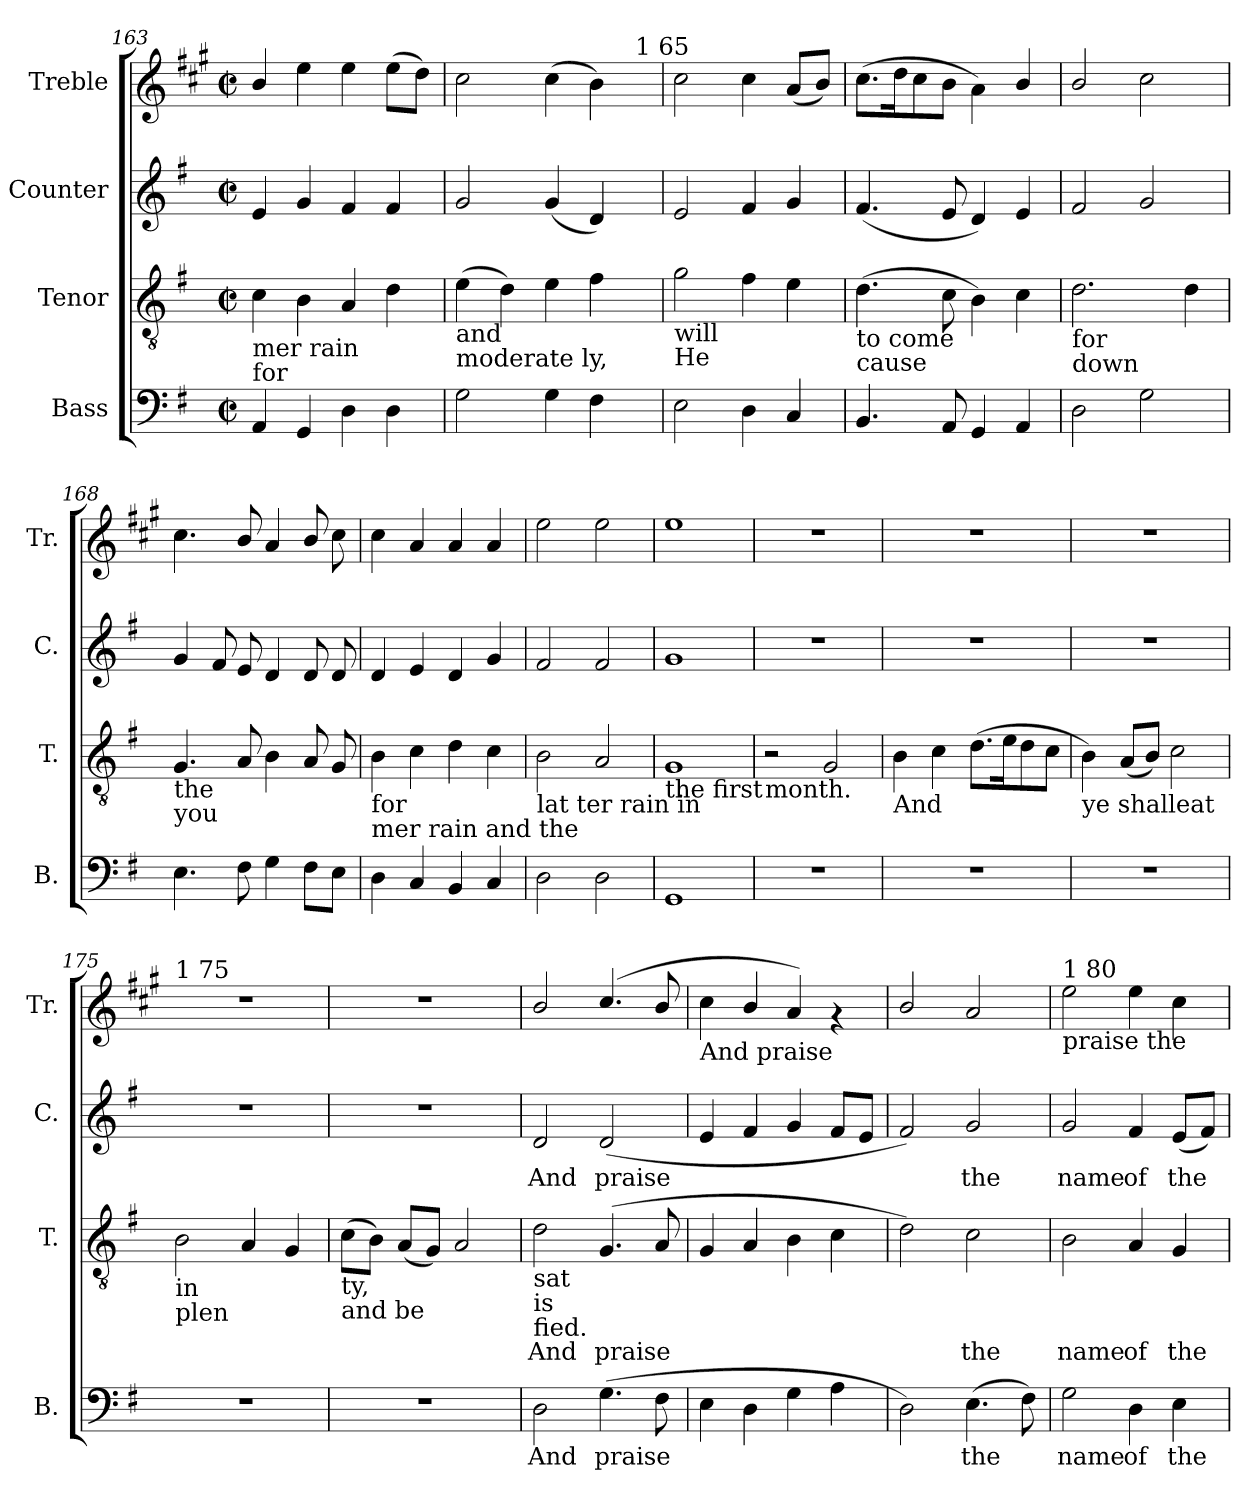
**kern	**text	**kern	**text	**kern	**text	**kern
*part4	*part4	*part3	*part3	*part2	*part2	*part1
*staff4	*staff4	*staff3	*staff3	*staff2	*staff2	*staff1
*I"Bass	*	*I"Tenor	*	*I"Counter	*	*I"Treble
*I'B.	*	*I'T.	*	*I'C.	*	*I'Tr.
*clefF4	*	*clefGv2	*	*clefG2	*	*clefG2
*	*	*	*	*	*	*ITrd1c2
*k[f#]	*	*k[f#]	*	*k[f#]	*	*k[f#]
*G:	*	*G:	*	*G:	*	*G:
*M2/2	*	*M2/2	*	*M2/2	*	*M2/2
*met(c|)	*	*met(c|)	*	*met(c|)	*	*met(c|)
=163	=163	=163	=163	=163	=163	=163
!	!	!LO:TX:b:t=mer rain	!	!	!	!
!	!	!LO:TX:b:t=for	!	!	!	!
!	!LO:LY:a:cj	!	!LO:LY:a:cj	!	!LO:LY:b:cj	!
4AA/	.	4c\	.	4e/	.	4a/
!	!LO:LY:a:cj	!	!LO:LY:a:cj	!	!LO:LY:b:cj	!
4GG/	.	4B\	.	4g/	.	4dd\
!	!LO:LY:a:cj	!	!LO:LY:a:cj	!	!LO:LY:b:cj	!
4D\	.	4A/	.	4f#/	.	4dd\
!	!LO:LY:a:cj	!	!LO:LY:a:cj	!	!LO:LY:b:cj	!
4D\	.	4d\	.	4f#/	.	(>8dd\L
.	.	.	.	.	.	8cc\J)
=164	=164	=164	=164	=164	=164	=164
!	!	!LO:TX:b:t=and	!	!	!	!
!	!	!LO:TX:b:t=moderate ly,	!	!	!	!
!	!LO:LY:a:cj	!	!LO:LY:a:cj	!	!LO:LY:b:cj	!
*	*	*	*	*	*	*^
2G\	.	(>4e\	.	2g/	.	2b\	2ryy
!	!	!	!LO:LY:a:cj	!	!	!	!
.	.	4d\)	.	.	.	.	.
!	!LO:LY:a:cj	!	!LO:LY:a:cj	!	!LO:LY:b:cj	!	!
4G\	.	4e\	.	(<4g/	.	(>4b\	4ryy
!	!LO:LY:a:cj	!	!LO:LY:a:cj	!	!LO:LY:b:cj	!	!
4F#\	.	4f#\	.	4d/)	.	4a\)	8ryy
.	.	.	.	.	.	.	32.ryy
!	!	!	!	!	!	!	!LO:TX:a:t=1 65
.	.	.	.	.	.	.	16ryy
.	.	.	.	.	.	.	64ryy
=165	=165	=165	=165	=165	=165	=165	=165
!	!	!LO:TX:b:t=will	!	!	!	!	!
!	!	!LO:TX:b:t=He	!	!	!	!	!
!	!LO:LY:a:cj	!	!LO:LY:a:cj	!	!LO:LY:b:cj	!	!
*	*	*	*	*	*	*v	*v
2E\	.	2g\	.	2e/	.	2b\
!	!LO:LY:a:cj	!	!LO:LY:a:cj	!	!LO:LY:b:cj	!
4D\	.	4f#\	.	4f#/	.	4b\
!	!LO:LY:a:cj	!	!LO:LY:a:cj	!	!LO:LY:b:cj	!
4C/	.	4e\	.	4g/	.	(<8g/L
.	.	.	.	.	.	8a/J)
=166	=166	=166	=166	=166	=166	=166
!	!	!LO:TX:b:t=to come	!	!	!	!
!	!	!LO:TX:b:t=cause	!	!	!	!
!	!LO:LY:a:cj	!	!LO:LY:a:cj	!	!LO:LY:b:cj	!
4.BB/	.	(>4.d\	.	(<4.f#/	.	(>8.b\L
.	.	.	.	.	.	16cc\
.	.	.	.	.	.	8b\
!	!LO:LY:a:cj	!	!LO:LY:a:cj	!	!LO:LY:b:cj	!
8AA/	.	8c\	.	8e/	.	8a\J
!	!LO:LY:a:cj	!	!LO:LY:a:cj	!	!LO:LY:b:cj	!
4GG/	.	4B\)	.	4d/)	.	4g\)
!	!LO:LY:a:cj	!	!LO:LY:a:cj	!	!LO:LY:b:cj	!
4AA/	.	4c\	.	4e/	.	4a/
=167	=167	=167	=167	=167	=167	=167
!	!	!LO:TX:b:t=for	!	!	!	!
!	!	!LO:TX:b:t=down	!	!	!	!
!	!LO:LY:a:cj	!	!LO:LY:a:cj	!	!LO:LY:b:cj	!
2D\	.	2.d\	.	2f#/	.	2a/
!	!LO:LY:a:cj	!	!	!	!LO:LY:b:cj	!
2G\	.	.	.	2g/	.	2b\
!	!	!	!LO:LY:a:cj	!	!	!
.	.	4d\	.	.	.	.
!!LO:PB:g=z
=168	=168	=168	=168	=168	=168	=168
!	!	!LO:TX:b:t=the	!	!	!	!
!	!	!LO:TX:b:t=you	!	!	!	!
!	!LO:LY:a:cj	!	!LO:LY:a:cj	!	!LO:LY:b:cj	!
4.E\	.	4.G/	.	4g/	.	4.b\
!	!	!	!	!	!LO:LY:b:cj	!
.	.	.	.	8f#/	.	.
!	!LO:LY:a:cj	!	!LO:LY:a:cj	!	!LO:LY:b:cj	!
8F#\	.	8A/	.	8e/	.	8a/
!	!LO:LY:a:cj	!	!LO:LY:a:cj	!	!LO:LY:b:cj	!
4G\	.	4B\	.	4d/	.	4g/
!	!LO:LY:a:cj	!	!LO:LY:a:cj	!	!LO:LY:b:cj	!
8F#\L	.	8A/	.	8d/	.	8a/
!	!LO:LY:a:cj	!	!LO:LY:a:cj	!	!LO:LY:b:cj	!
8E\J	.	8G/	.	8d/	.	8b\
=169	=169	=169	=169	=169	=169	=169
!	!	!LO:TX:b:t=for	!	!	!	!
!	!	!LO:TX:b:t=mer rain and the	!	!	!	!
!	!LO:LY:a:cj	!	!LO:LY:a:cj	!	!LO:LY:b:cj	!
4D\	.	4B\	.	4d/	.	4b\
!	!LO:LY:a:cj	!	!LO:LY:a:cj	!	!LO:LY:b:cj	!
4C/	.	4c\	.	4e/	.	4g/
!	!LO:LY:a:cj	!	!LO:LY:a:cj	!	!LO:LY:b:cj	!
4BB/	.	4d\	.	4d/	.	4g/
!	!LO:LY:a:cj	!	!LO:LY:a:cj	!	!LO:LY:b:cj	!
4C/	.	4c\	.	4g/	.	4g>/
=170	=170	=170	=170	=170	=170	=170
!	!	!LO:TX:b:t=lat ter rain in	!	!	!	!
!	!LO:LY:a:cj	!	!LO:LY:a:cj	!	!LO:LY:b:cj	!
2D\	.	2B\	.	2f#/	.	2dd\
!	!LO:LY:a:cj	!	!LO:LY:a:cj	!	!LO:LY:b:cj	!
2D\	.	2A/	.	2f#/	.	2dd\
=171	=171	=171	=171	=171	=171	=171
!	!	!LO:TX:b:t=the first	!	!	!	!
!	!LO:LY:a:cj	!	!LO:LY:a:cj	!	!LO:LY:b:cj	!
1GG	.	1G	.	1g	.	1dd
=172	=172	=172	=172	=172	=172	=172
!	!	!LO:TX:b:t=month.	!	!	!	!
1r	.	2r	.	1r	.	1r
!	!	!	!LO:LY:a:cj	!	!	!
.	.	2G/	.	.	.	.
=173	=173	=173	=173	=173	=173	=173
!	!	!LO:TX:b:t=And	!	!	!	!
!	!	!	!LO:LY:a:cj	!	!	!
1r	.	4B\	.	1r	.	1r
!	!	!	!LO:LY:a:cj	!	!	!
.	.	4c\	.	.	.	.
!	!	!	!LO:LY:a:cj	!	!	!
.	.	(>8.d\L	.	.	.	.
!	!	!	!LO:LY:a:cj	!	!	!
.	.	16e\	.	.	.	.
!	!	!	!LO:LY:a:cj	!	!	!
.	.	8d\	.	.	.	.
!	!	!	!LO:LY:a:cj	!	!	!
.	.	8c\J	.	.	.	.
=174	=174	=174	=174	=174	=174	=174
!	!	!LO:TX:b:t=ye shalleat	!	!	!	!
!	!	!	!LO:LY:a:cj	!	!	!
1r	.	4B\)	.	1r	.	1r
!	!	!	!LO:LY:a:cj	!	!	!
.	.	(<8A/L	.	.	.	.
!	!	!	!LO:LY:a:cj	!	!	!
.	.	8B/J)	.	.	.	.
!	!	!	!LO:LY:a:cj	!	!	!
.	.	2c\	.	.	.	.
!!LO:LB:g=z
=175	=175	=175	=175	=175	=175	=175
!	!	!	!	!	!	!LO:TX:a:t=1 75
!	!	!LO:TX:b:t=in	!	!	!	!
!	!	!LO:TX:b:t=plen	!	!	!	!
!	!	!	!LO:LY:a:cj	!	!	!
1r	.	2B\	.	1r	.	1r
!	!	!	!LO:LY:a:cj	!	!	!
.	.	4A/	.	.	.	.
!	!	!	!LO:LY:a:cj	!	!	!
.	.	4G/	.	.	.	.
=176	=176	=176	=176	=176	=176	=176
!	!	!LO:TX:b:t=ty,	!	!	!	!
!	!	!LO:TX:b:t=and be	!	!	!	!
!	!	!	!LO:LY:a:cj	!	!	!
1r	.	(>8c\L	.	1r	.	1r
!	!	!	!LO:LY:a:cj	!	!	!
.	.	8B\J)	.	.	.	.
!	!	!	!LO:LY:a:cj	!	!	!
.	.	(<8A/L	.	.	.	.
!	!	!	!LO:LY:a:cj	!	!	!
.	.	8G/J)	.	.	.	.
!	!	!	!LO:LY:a:cj	!	!	!
.	.	2A/	.	.	.	.
=177	=177	=177	=177	=177	=177	=177
!	!	!LO:TX:b:t=sat	!	!	!	!
!	!	!LO:TX:b:t=is	!	!	!	!
!	!	!LO:TX:b:t=fied.	!	!	!	!
!	!LO:LY:a:cj	!	!LO:LY:a:cj	!	!LO:LY:b:cj	!
2D\	And	2d\	And	2d/	And	2a/
!	!LO:LY:a:cj	!	!LO:LY:a:cj	!	!LO:LY:b:cj	!
(>4.G\	praise	(<4.G/	praise	(<2d/	praise	(<4.b/
!	!LO:LY:a:cj	!	!LO:LY:a:cj	!	!	!
8F#\	.	8A/	.	.	.	8a/
=178	=178	=178	=178	=178	=178	=178
!	!	!	!	!	!	!LO:TX:b:t=And praise
!	!LO:LY:a:cj	!	!LO:LY:a:cj	!	!LO:LY:b:cj	!
4E\	.	4G/	.	4e/	.	4b\
!	!LO:LY:a:cj	!	!LO:LY:a:cj	!	!LO:LY:b:cj	!
4D\	.	4A/	.	4f#/	.	4a/
!	!LO:LY:a:cj	!	!LO:LY:a:cj	!	!LO:LY:b:cj	!
4G\	.	4B\	.	4g/	.	4g/)
!	!LO:LY:a:cj	!	!LO:LY:a:cj	!	!LO:LY:b:cj	!
4A\	.	4c\	.	8f#/L	.	4rf
!	!	!	!	!	!LO:LY:b:cj	!
.	.	.	.	8e/J	.	.
=179	=179	=179	=179	=179	=179	=179
!	!LO:LY:a:cj	!	!LO:LY:a:cj	!	!LO:LY:b:cj	!
2D\)	.	2d\)	.	2f#/)	.	2a/
!	!LO:LY:a:cj	!	!LO:LY:a:cj	!	!LO:LY:b:cj	!
(>4.E\	the	2c\	the	2g/	the	2g/
!	!LO:LY:a:cj	!	!	!	!	!
8F#\)	.	.	.	.	.	.
=180	=180	=180	=180	=180	=180	=180
!	!	!	!	!	!	!LO:TX:a:t=1 80
!	!	!	!	!	!	!LO:TX:b:t=praise the
!	!LO:LY:a:cj	!	!LO:LY:a:cj	!	!LO:LY:b:cj	!
2G\	name	2B\	name	2g/	name	2dd\
!	!LO:LY:a:cj	!	!LO:LY:a:cj	!	!LO:LY:b:cj	!
4D\	of	4A/	of	4f#/	of	4dd\
!	!LO:LY:a:cj	!	!LO:LY:a:cj	!	!LO:LY:b:cj	!
4E\	the	4G/	the	(<8e/L	the	4b\
!	!	!	!	!	!LO:LY:b:cj	!
.	.	.	.	8f#/J)	.	.
=	=	=	=	=	=	=
*-	*-	*-	*-	*-	*-	*-
